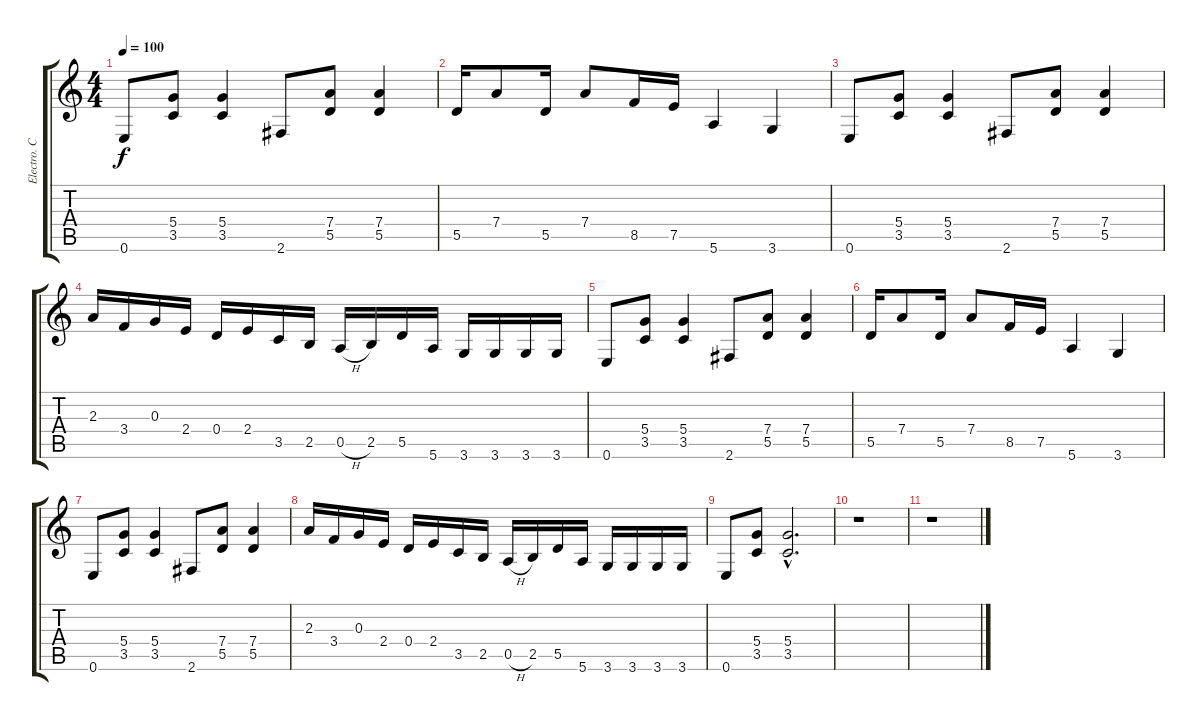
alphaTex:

\track ("Electro. Clair" "Electro. C") {instrument electricguitarclean}
\staff {score tabs}
\tuning (E4 B3 G3 D3 A2 E2) {hide}
\ts (4 4)
\tempo 100
\clef g2
\ks c
0.6.8{dy f} (5.4 3.5).8 (5.4 3.5).4 2.6.8 (7.4 5.5).8 (7.4 5.5).4 |
5.5.16 7.4.8 5.5.16 7.4.8 8.5.16 7.5.16 5.6.4 3.6.4 |
0.6.8{volume 15 instrument distortionguitar} (5.4 3.5).8 (5.4 3.5).4 2.6.8 (7.4 5.5).8 (7.4 5.5).4 |
2.3.16 3.4.16 0.3.16 2.4.16 0.4.16 2.4.16 3.5.16 2.5.16 0.5{h}.16 2.5.16 5.5.16 5.6.16 3.6.16 3.6.16 3.6.16 3.6.16 |
0.6.8 (5.4 3.5).8 (5.4 3.5).4 2.6.8 (7.4 5.5).8 (7.4 5.5).4 |
5.5.16 7.4.8 5.5.16 7.4.8 8.5.16 7.5.16 5.6.4 3.6.4 |
0.6.8{instrument distortionguitar} (5.4 3.5).8 (5.4 3.5).4 2.6.8 (7.4 5.5).8 (7.4 5.5).4 |
2.3.16 3.4.16 0.3.16 2.4.16 0.4.16 2.4.16 3.5.16 2.5.16 0.5{h}.16 2.5.16 5.5.16 5.6.16 3.6.16 3.6.16 3.6.16 3.6.16 |
0.6.8{instrument distortionguitar} (5.4 3.5).8 (5.4{hac} 3.5{hac}).2{d} |
r.1 |
r.1
